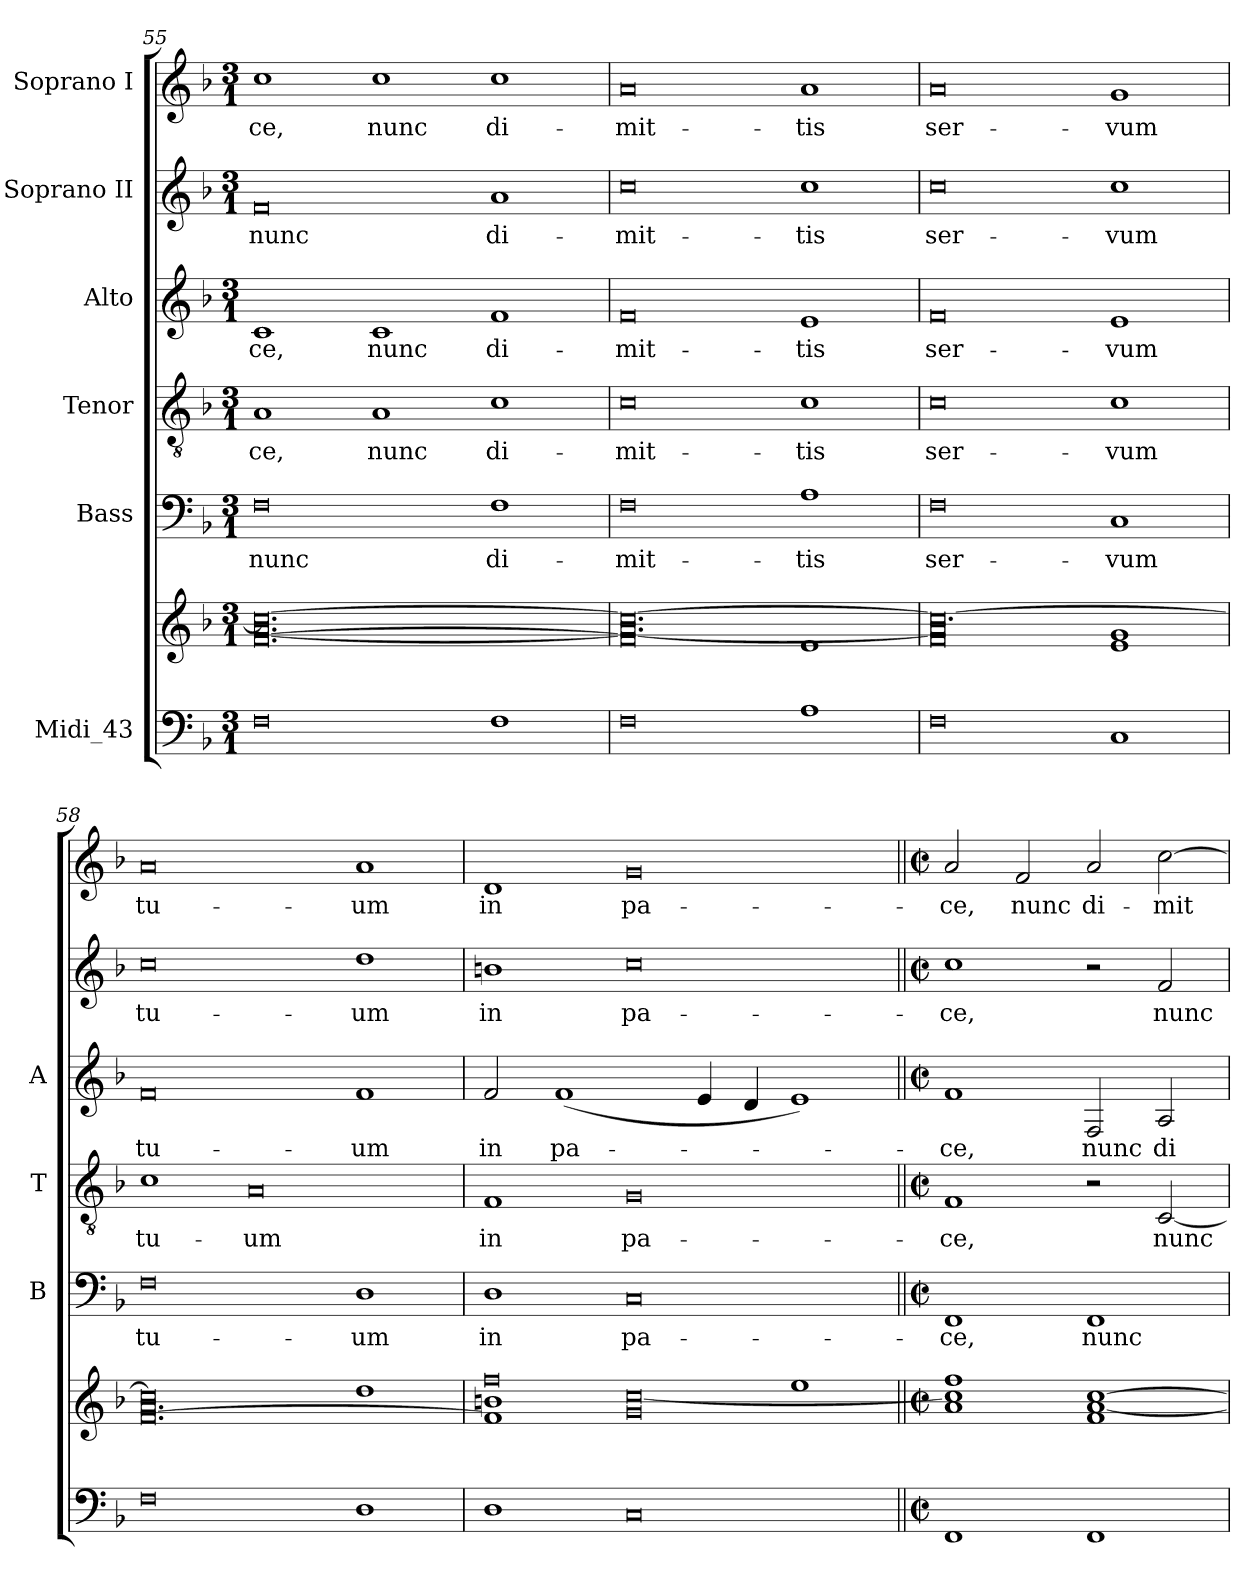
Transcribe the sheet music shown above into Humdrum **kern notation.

**kern	**kern	**kern	**text	**kern	**text	**kern	**text	**kern	**text	**kern	**text
*part6	*part6	*part5	*part5	*part4	*part4	*part3	*part3	*part2	*part2	*part1	*part1
*staff7	*staff6	*staff5	*staff5	*staff4	*staff4	*staff3	*staff3	*staff2	*staff2	*staff1	*staff1
*I"Midi_43	*	*I"Bass	*	*I"Tenor	*	*I"Alto	*	*I"Soprano II	*	*I"Soprano I	*
*	*	*I'B	*	*I'T	*	*I'A	*	*	*	*	*
!!LO:LB:g=z
*clefF4	*clefG2	*clefF4	*	*clefGv2	*	*clefG2	*	*clefG2	*	*clefG2	*
*k[b-]	*k[b-]	*k[b-]	*	*k[b-]	*	*k[b-]	*	*k[b-]	*	*k[b-]	*
*F:	*F:	*F:	*	*F:	*	*F:	*	*F:	*	*F:	*
*M3/1	*M3/1	*M3/1	*	*M3/1	*	*M3/1	*	*M3/1	*	*M3/1	*
=55	=55	=55	=55	=55	=55	=55	=55	=55	=55	=55	=55
*	*^	*	*	*	*	*	*	*	*	*	*
*	*	*^	*	*	*	*	*	*	*	*	*	*
!	!	!	!	!	!LO:LY:b	!	!LO:LY:b	!	!LO:LY:b	!	!LO:LY:b	!	!LO:LY:b
0F	0.cc/_	[0.a\	[0.f\	0F	nunc	1A	-ce,	1c	-ce,	0f	nunc	1cc	-ce,
!	!	!	!	!	!	!	!LO:LY:b	!	!LO:LY:b	!	!	!	!LO:LY:b
.	.	.	.	.	.	1A	nunc	1c	nunc	.	.	1cc	nunc
!	!	!	!	!	!LO:LY:b	!	!LO:LY:b	!	!LO:LY:b	!	!LO:LY:b	!	!LO:LY:b
1F	.	.	.	1F	di-	1c	di-	1f	di-	1a	di-	1cc	di-
=56	=56	=56	=56	=56	=56	=56	=56	=56	=56	=56	=56	=56	=56
!	!	!	!	!	!LO:LY:b	!	!LO:LY:b	!	!LO:LY:b	!	!LO:LY:b	!	!LO:LY:b
0F	0.cc/_	0.a\_	0f\]	0F	-mit-	0c	-mit-	0f	-mit-	0cc	-mit-	0a	-mit-
!	!	!	!	!	!LO:LY:b	!	!LO:LY:b	!	!LO:LY:b	!	!LO:LY:b	!	!LO:LY:b
1A	.	.	1e\	1A	-tis	1c	-tis	1e	-tis	1cc	-tis	1a	-tis
=57	=57	=57	=57	=57	=57	=57	=57	=57	=57	=57	=57	=57	=57
!	!	!	!	!	!LO:LY:b	!	!LO:LY:b	!	!LO:LY:b	!	!LO:LY:b	!	!LO:LY:b
0F	0.cc/_	0a\]	0f\	0F	ser-	0c	ser-	0f	ser-	0cc	ser-	0a	ser-
!	!	!	!	!	!LO:LY:b	!	!LO:LY:b	!	!LO:LY:b	!	!LO:LY:b	!	!LO:LY:b
1C	.	1g\	1e\	1C	-vum	1c	-vum	1e	-vum	1cc	-vum	1g	-vum
=58	=58	=58	=58	=58	=58	=58	=58	=58	=58	=58	=58	=58	=58
!	!	!	!	!	!LO:LY:b	!	!LO:LY:b	!	!LO:LY:b	!	!LO:LY:b	!	!LO:LY:b
0F	0cc/]	0.a\	[0.f\	0F	tu-	1c	tu-	0f	tu-	0cc	tu-	0a	tu-
!	!	!	!	!	!	!	!LO:LY:b	!	!	!	!	!	!
.	.	.	.	.	.	0A	-um	.	.	.	.	.	.
!	!	!	!	!	!LO:LY:b	!	!	!	!LO:LY:b	!	!LO:LY:b	!	!LO:LY:b
1D	1dd/	.	.	1D	-um	.	.	1f	-um	1dd	-um	1a	-um
=59	=59	=59	=59	=59	=59	=59	=59	=59	=59	=59	=59	=59	=59
!	!	!	!	!	!LO:LY:b	!	!LO:LY:b	!	!LO:LY:b	!	!LO:LY:b	!	!LO:LY:b
1D	0ff/	1bn\	1f\]	1D	in	1F	in	2f	in	1bn	in	1d	in
!	!	!	!	!	!	!	!	!	!LO:LY:b	!	!	!	!
.	.	.	.	.	.	.	.	(<1f	pa-	.	.	.	.
!	!	!	!	!	!LO:LY:b	!	!LO:LY:b	!	!	!	!LO:LY:b	!	!LO:LY:b
0C	.	[0cc\	0g\	0C	pa-	0G	pa-	.	.	0cc	pa-	0g	pa-
.	.	.	.	.	.	.	.	4e	.	.	.	.	.
.	.	.	.	.	.	.	.	4d	.	.	.	.	.
.	1ee/	.	.	.	.	.	.	1e)	.	.	.	.	.
=60||	=60||	=60||	=60||	=60||	=60||	=60||	=60||	=60||	=60||	=60||	=60||	=60||	=60||
*M4/2	*M4/2	*	*	*M4/2	*	*M4/2	*	*M4/2	*	*M4/2	*	*M4/2	*
*met(c|)	*met(c|)	*	*	*met(c|)	*	*met(c|)	*	*met(c|)	*	*met(c|)	*	*met(c|)	*
!	!	!	!	!	!LO:LY:b	!	!LO:LY:b	!	!LO:LY:b	!	!LO:LY:b	!	!LO:LY:b
1FF	1ff/	1cc\]	1a\	1FF	-ce,	1F	-ce,	1f	ce,	1cc	-ce,	2a	-ce,
!	!	!	!	!	!	!	!	!	!	!	!	!	!LO:LY:b
.	.	.	.	.	.	.	.	.	.	.	.	2f	nunc
!	!	!	!	!	!LO:LY:b	!	!	!	!LO:LY:b	!	!	!	!LO:LY:b
1FF	[1cc/	[1a\	1f\	1FF	nunc	2r	.	2F	nunc	2r	.	2a	di-
!	!	!	!	!	!	!	!LO:LY:b	!	!LO:LY:b	!	!LO:LY:b	!	!LO:LY:b
.	.	.	.	.	.	[2C	nunc	2A	di-	2f	nunc	[2cc	-mit-
*	*v	*v	*v	*	*	*	*	*	*	*	*	*	*
=	=	=	=	=	=	=	=	=	=	=	=
*-	*-	*-	*-	*-	*-	*-	*-	*-	*-	*-	*-
